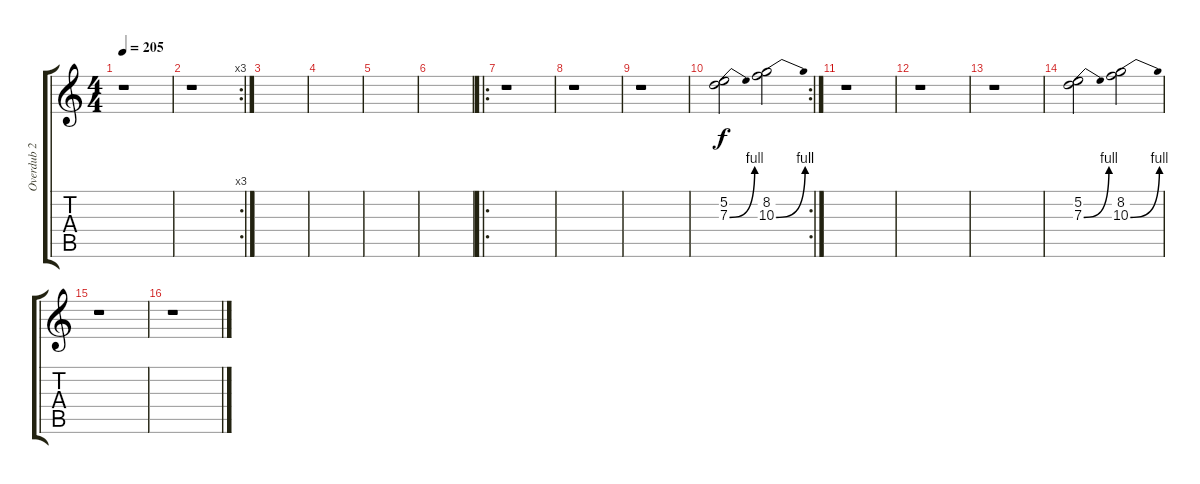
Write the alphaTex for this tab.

\track ("Overdub 2" "Overdub 2") {instrument distortionguitar}
\staff {score tabs}
\tuning (E4 B3 G3 D3 A2 E2) {hide}
\ts (4 4)
\tempo 205
\clef g2
\ks c
r.1{dy f} |
\rc 3
r.1 |
|
|
|
|
\ro
r.1 |
r.1 |
r.1 |
\rc 2
(5.2 7.3{be (bend 0 0 60 4)}).2 (8.2 10.3{be (bend 0 0 60 4)}).2 |
r.1 |
r.1 |
r.1 |
(5.2 7.3{be (bend 0 0 60 4)}).2 (8.2 10.3{be (bend 0 0 60 4)}).2 |
r.1 |
r.1
